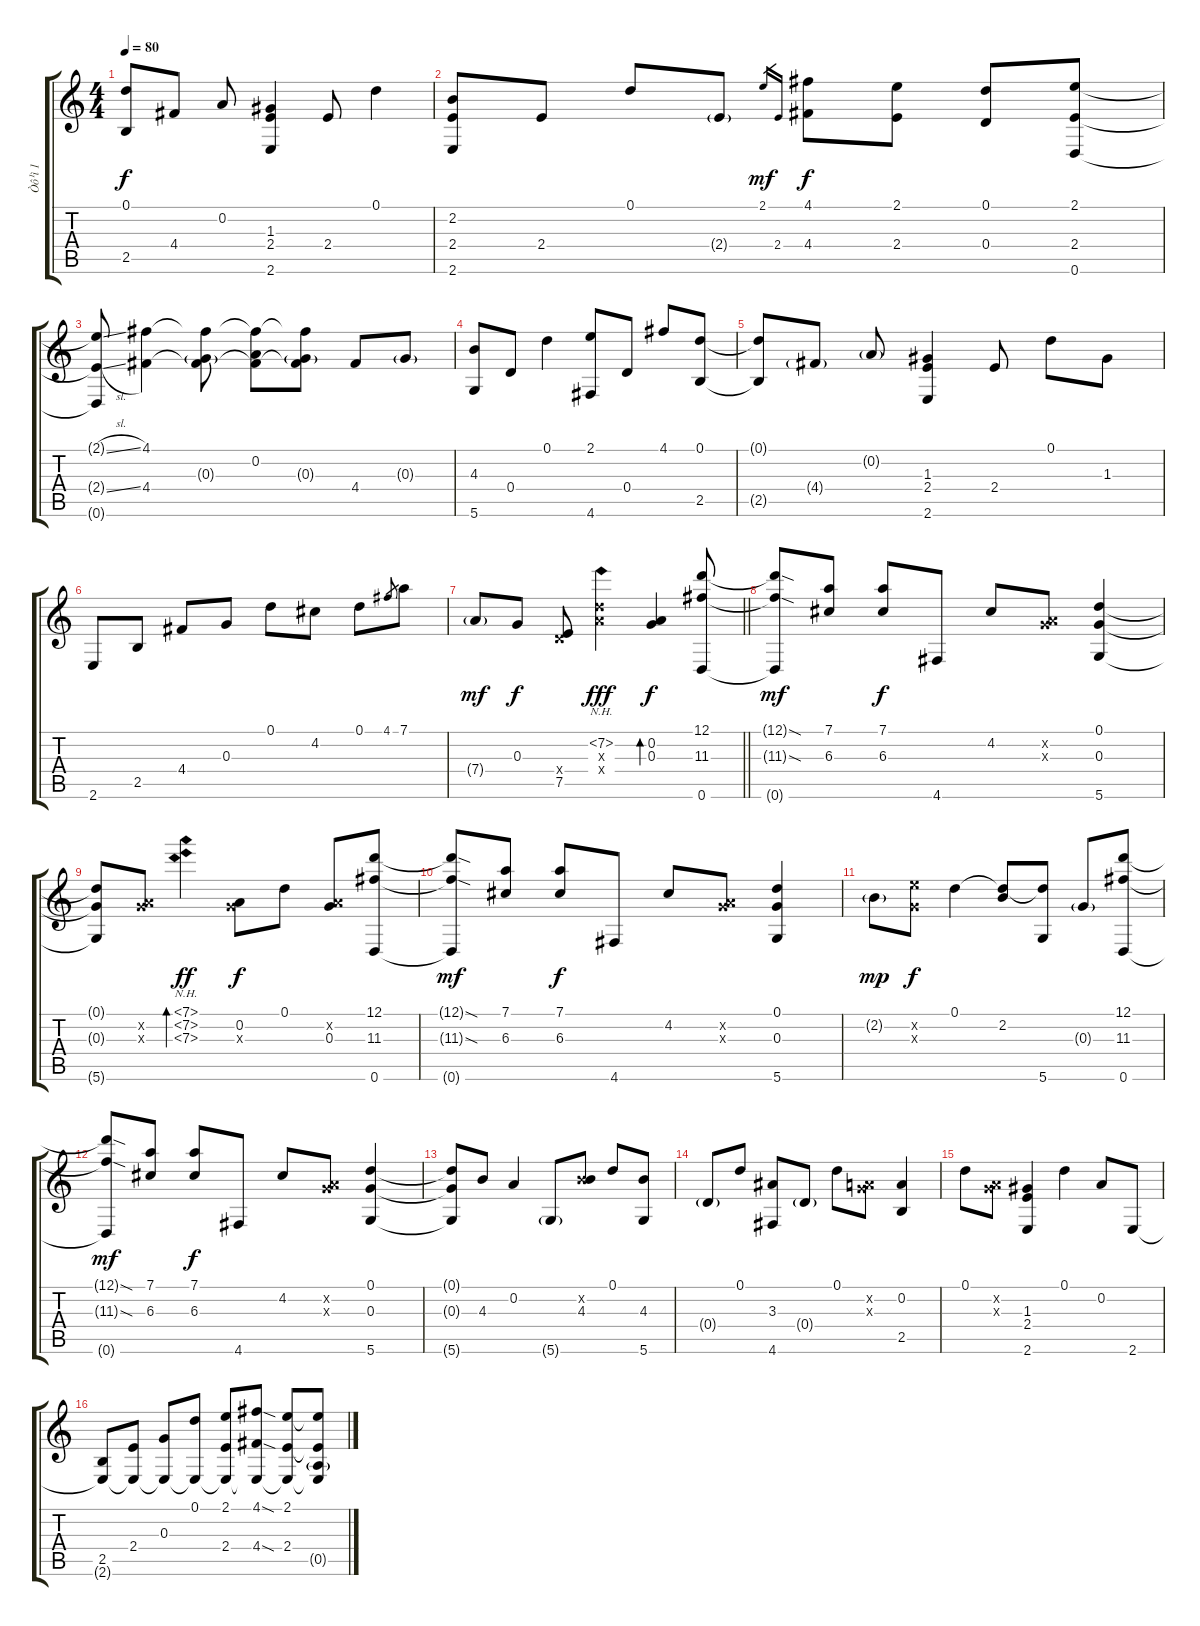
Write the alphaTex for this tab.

\track ("Òô¹ì 1" "Òô¹ì 1") {instrument acousticguitarsteel}
\staff {score tabs}
\tuning (D4 A3 G3 D3 A2 D2) {hide}
\ts (4 4)
\tempo 80
\clef g2
\ks c
(0.1{t} 2.5{t}).8{dy f} 4.4.8 0.2.8 (1.3 2.4 2.6).4 2.4.8 0.1.4 |
(2.2 2.4 2.6).8 2.4.8 0.1.8 2.4{g}.8 2.1.16{gr dy mf} 2.4.16{gr} (4.1 4.4).8{dy f} (2.1 2.4).8 (0.1 0.4).8 (2.1 2.4 0.6).8 |
(2.1{sl t} 2.4{sl t} 0.6{t}).8 (4.1 4.4).4 (4.1{t} 0.3{g} 4.4{t}).8 (4.1{t} 0.2 4.4{t}).8 (4.1{t} 0.3{g} 4.4{t}).8 4.4.8 0.3{g}.8 |
(4.3 5.6).8 0.4.8 0.1.4 (2.1 4.6).8 0.4.8 4.1.8 (0.1 2.5).8 |
(0.1{t} 2.5{t}).8 4.4{g}.8 0.2{g}.8 (1.3 2.4 2.6).4 2.4.8 0.1.8 1.3.8 |
2.6.8 2.5.8 4.4.8 0.3.8 0.1.8 4.2.8 0.1.8 4.1.8{gr} 7.1.8 |
\barLineRight lightlight
7.4{g}.8{dy mf} 0.3.8{dy f} (0.4{x} 7.5).8 (7.2{nh} 7.3{x} 7.4{x}).4{dy fff} (0.2 0.3).4{bd 60 dy f} (12.1 11.3 0.6).8 |
(12.1{sod t} 11.3{sod t} 0.6{t}).8{dy mf} (7.1 6.3).8 (7.1 6.3).8{dy f} 4.6.8 4.2.8 (0.2{x} 0.3{x}).8 (0.1 0.3 5.6).4 |
(0.1{t} 0.3{t} 5.6{t}).8 (0.2{x} 0.3{x}).8 (7.1{nh} 7.2{nh} 7.3{nh}).4{bd 30 dy ff} (0.2 0.3{x}).8{dy f} 0.1.8 (0.2{x} 0.3).8 (12.1 11.3 0.6).8 |
(12.1{sod t} 11.3{sod t} 0.6{t}).8{dy mf} (7.1 6.3).8 (7.1 6.3).8{dy f} 4.6.8 4.2.8 (0.2{x} 0.3{x}).8 (0.1 0.3 5.6).4 |
2.2{g}.8{dy mp} (7.2{x} 0.3{x}).8{dy f} 0.1.4 (0.1{t} 2.2).8 (0.1{t} 5.6).8 0.3{g}.8 (12.1 11.3 0.6).8 |
(12.1{sod t} 11.3{sod t} 0.6{t}).8{dy mf} (7.1 6.3).8 (7.1 6.3).8{dy f} 4.6.8 4.2.8 (0.2{x} 0.3{x}).8 (0.1 0.3 5.6).4 |
(0.1{t} 0.3{t} 5.6{t}).8 4.3.8 0.2.4 5.6{g}.8 (2.2{x} 4.3).8 0.1.8 (4.3 5.6).8 |
0.4{g}.8 0.1.8 (3.3 4.6).8 0.4{g}.8 0.1.8 (0.2{x} 0.3{x}).8 (0.2 2.5).4 |
0.1.8 (0.2{x} 0.3{x}).8 (1.3 2.4 2.6).4 0.1.4 0.2.8 2.6.8 |
(2.5 2.6{t}).8 (2.4 2.6{t}).8 (0.3 2.6{t}).8 (0.1 2.6{t}).8 (2.1 2.4 2.6{t}).8 (4.1{sod} 4.4{sod} 2.6{t}).8 (2.1 2.4 2.6{t}).8 (2.1{t} 2.4{t} 0.5{g} 2.6{t}).8
